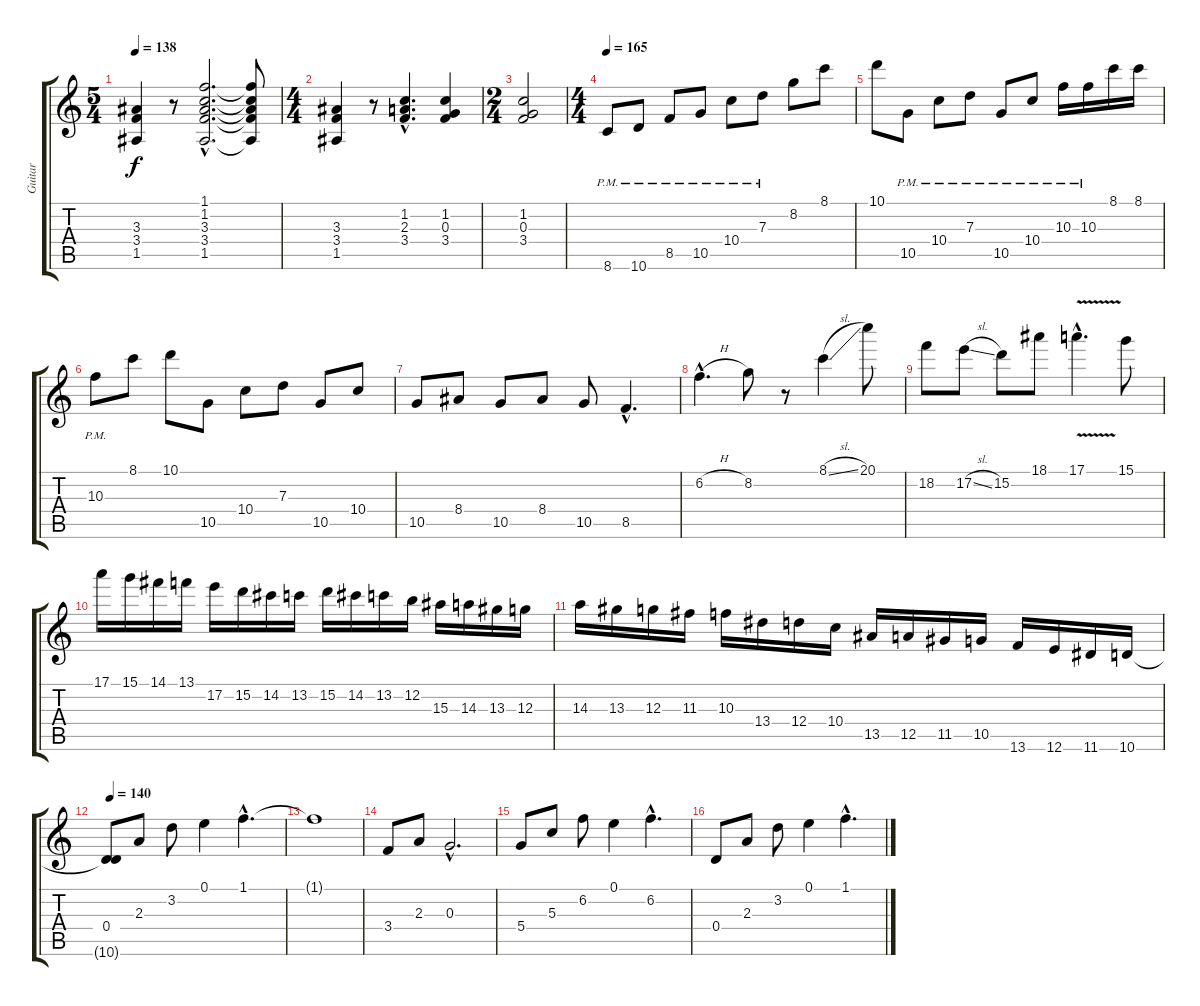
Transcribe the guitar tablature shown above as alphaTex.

\track ("Guitar" "Guitar") {instrument distortionguitar}
\staff {score tabs}
\tuning (E4 B3 G3 D3 A2 E2) {hide}
\ts (5 4)
\tempo 138
\clef g2
\ks c
(3.3 3.4 1.5).4{dy f} r.8 (1.1{hac} 1.2{hac} 3.3{hac} 3.4{hac} 1.5{hac}).2{d} (1.1{t} 1.2{t} 3.3{t} 3.4{t} 1.5{t}).8 |
\ts (4 4)
(3.3 3.4 1.5).4 r.8 (1.2{hac} 2.3{hac} 3.4{hac}).4{d} (1.2 0.3 3.4).4 |
\ts (2 4)
(1.2 0.3 3.4).2 |
\ts (4 4)
\tempo 165
8.6{pm}.8 10.6{pm}.8 8.5{pm}.8 10.5{pm}.8 10.4{pm}.8 7.3{pm}.8 8.2.8 8.1.8 |
10.1.8 10.5{pm}.8 10.4{pm}.8 7.3{pm}.8 10.5{pm}.8 10.4{pm}.8 10.3{pm}.16 10.3{pm}.16 8.1.16 8.1.16 |
10.3{pm}.8 8.1.8 10.1.8 10.5.8 10.4.8 7.3.8 10.5.8 10.4.8 |
10.5.8 8.4.8 10.5.8 8.4.8 10.5.8 8.5{hac}.4{d} |
6.2{h hac}.4{d} 8.2.8 r.8 8.1{sl}.4 20.1.8 |
18.2.8 17.2{sl}.8 15.2.8 18.1.8 17.1{v hac}.4{d} 15.1.8 |
17.1.16 15.1.16 14.1.16 13.1.16 17.2.16 15.2.16 14.2.16 13.2.16 15.2.16 14.2.16 13.2.16 12.2.16 15.3.16 14.3.16 13.3.16 12.3.16 |
14.3.16 13.3.16 12.3.16 11.3.16 10.3.16 13.4.16 12.4.16 10.4.16 13.5.16 12.5.16 11.5.16 10.5.16 13.6.16 12.6.16 11.6.16 10.6.16 |
\tempo 140
(0.4 10.6{t}).8{volume 11} 2.3.8 3.2.8 0.1.4 1.1{hac}.4{d} |
1.1{t}.1 |
3.4.8 2.3.8 0.3{hac}.2{d} |
5.4.8 5.3.8 6.2.8 0.1.4 6.2{hac}.4{d} |
0.4.8 2.3.8 3.2.8 0.1.4 1.1{hac}.4{d}
